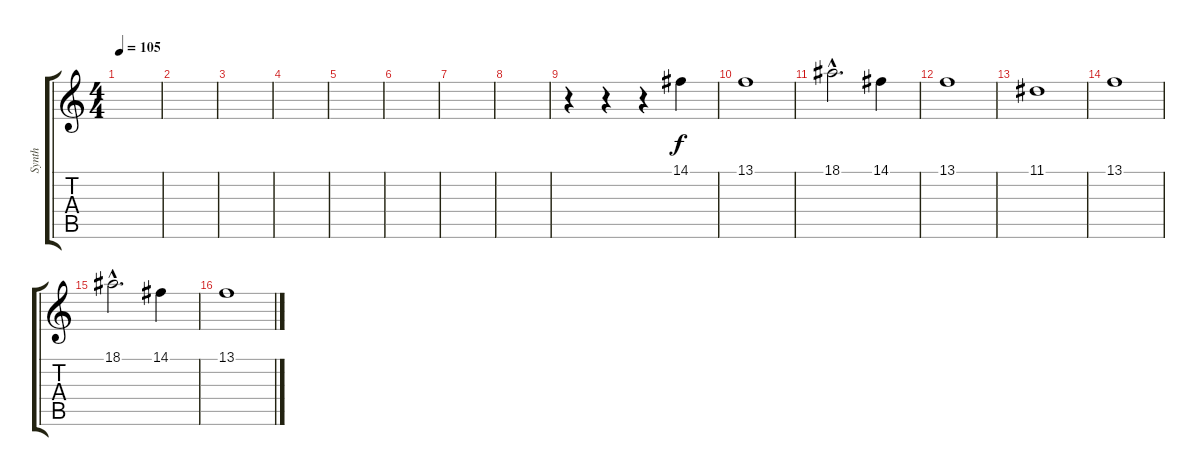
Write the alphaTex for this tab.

\track ("Synth" "Synth") {instrument electricpiano2}
\staff {score tabs}
\tuning (E4 B3 G3 D3 A2 E2) {hide}
\ts (4 4)
\tempo 105
\clef g2
\ks c
|
|
|
|
|
|
|
|
r.4 r.4 r.4 14.1.4 |
13.1.1 |
18.1{hac}.2{d} 14.1.4 |
13.1.1 |
11.1.1 |
13.1.1 |
18.1{hac}.2{d} 14.1.4 |
13.1.1
